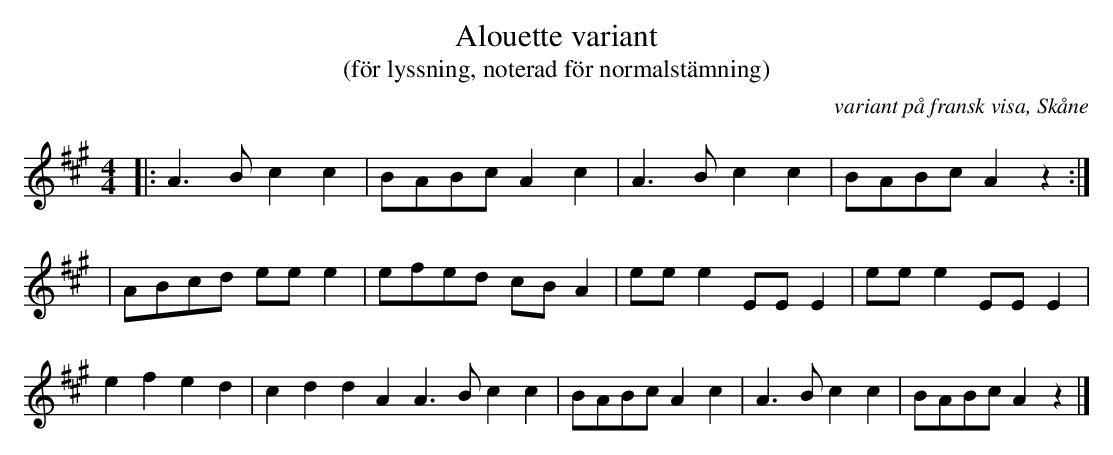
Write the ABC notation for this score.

X:1
T:Alouette variant
T:(för lyssning, noterad för normalstämning)
O:variant på fransk visa, Skåne
M:4/4
L:1/4
Q:100
K:A
|: A>B cc | B/A/B/c/ Ac | A>B cc | B/A/B/c/ Az :|
| A/B/c/d/ e/e/e | e/f/e/d/ c/B/A | e/e/e E/E/E | e/e/e E/E/E |
ef ed | cd dA A>B cc | B/A/B/c/ Ac | A>B cc | B/A/B/c/ Az |]
